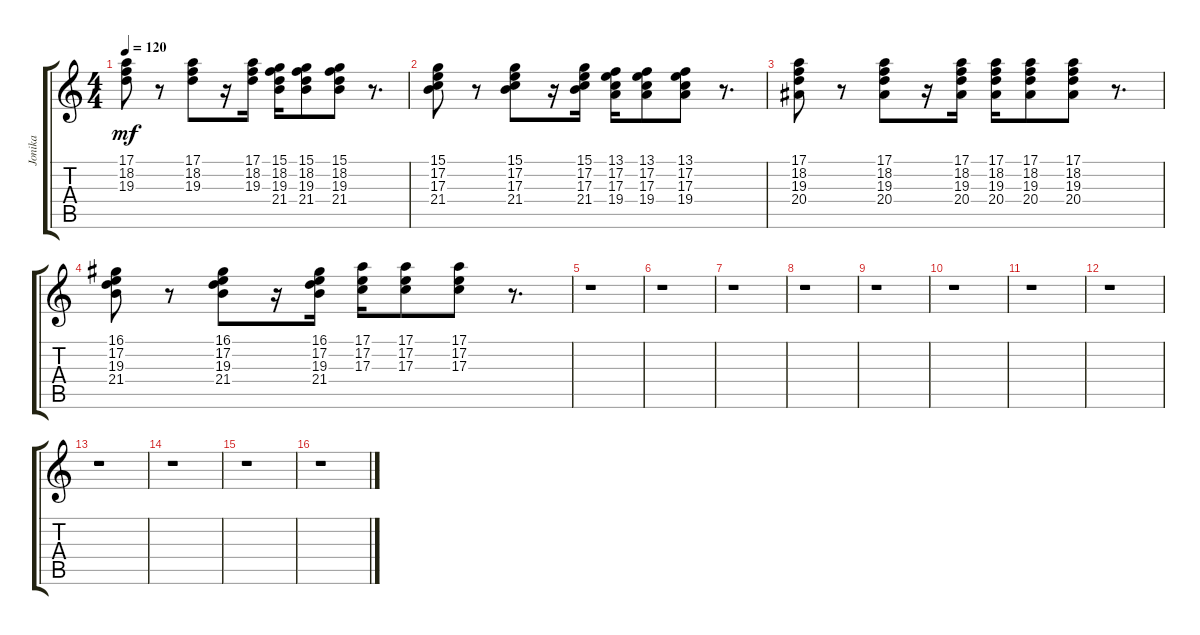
\track ("Jonika" "Jonika") {instrument drawbarorgan}
\staff {score tabs}
\tuning (E4 B3 G3 D3 A2 E2) {hide}
\ts (4 4)
\tempo 120
\clef g2
\ks c
(17.1 18.2 19.3).8{dy mf} r.8 (17.1 18.2 19.3).8 r.16 (17.1 18.2 19.3).16 (15.1 18.2 19.3 21.4).16 (15.1 18.2 19.3 21.4).8 (15.1 18.2 19.3 21.4).8 r.8{d} |
(15.1 17.2 17.3 21.4).8 r.8 (15.1 17.2 17.3 21.4).8 r.16 (15.1 17.2 17.3 21.4).16 (13.1 17.2 17.3 19.4).16 (13.1 17.2 17.3 19.4).8 (13.1 17.2 17.3 19.4).8 r.8{d} |
(17.1 18.2 19.3 20.4).8 r.8 (17.1 18.2 19.3 20.4).8 r.16 (17.1 18.2 19.3 20.4).16 (17.1 18.2 19.3 20.4).16 (17.1 18.2 19.3 20.4).8 (17.1 18.2 19.3 20.4).8 r.8{d} |
(16.1 17.2 19.3 21.4).8 r.8 (16.1 17.2 19.3 21.4).8 r.16 (16.1 17.2 19.3 21.4).16 (17.1 17.2 17.3).16 (17.1 17.2 17.3).8 (17.1 17.2 17.3).8 r.8{d} |
r.1 |
r.1 |
r.1 |
r.1 |
r.1 |
r.1 |
r.1 |
r.1 |
r.1 |
r.1 |
r.1 |
r.1
